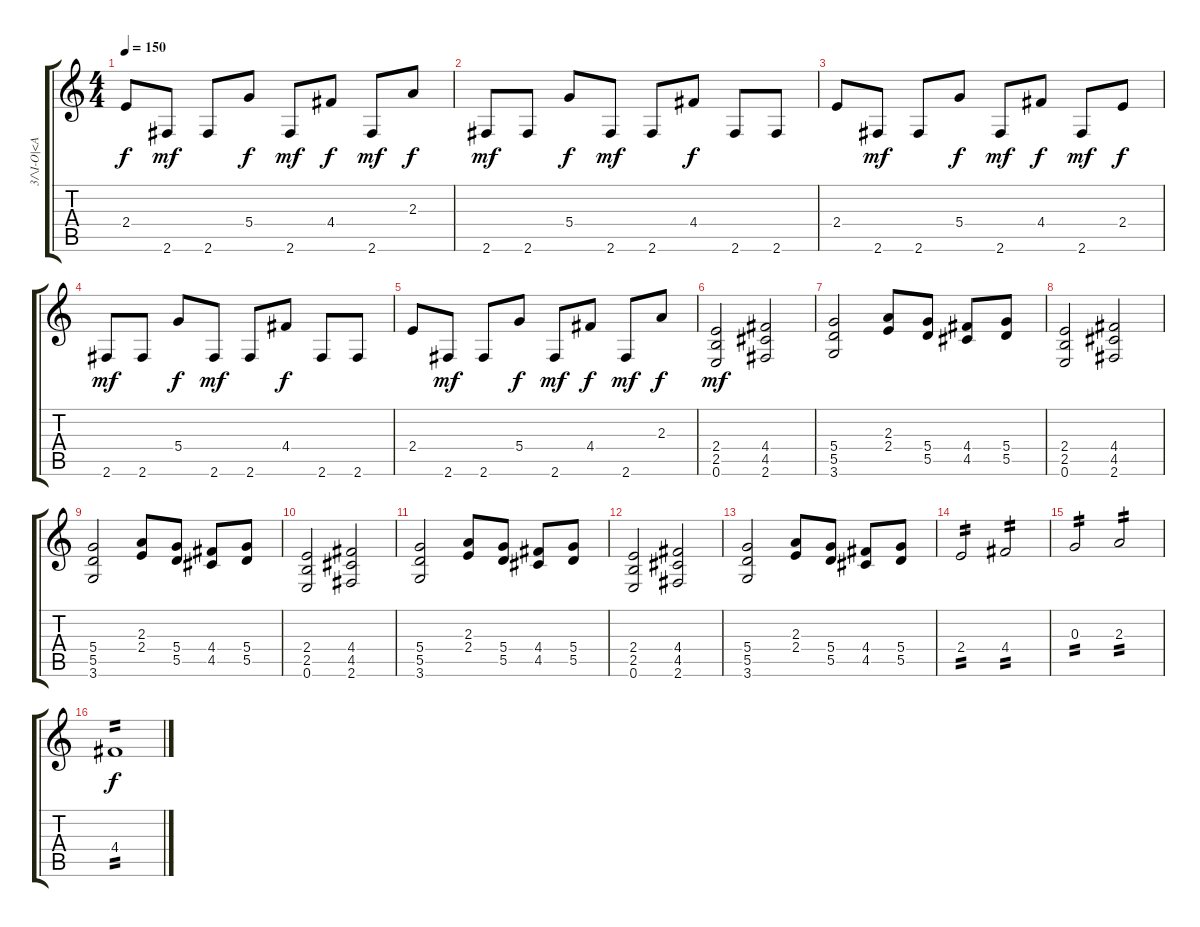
\track ("3/\\I-O|<A" "3/\\I-O|<A") {instrument overdrivenguitar}
\staff {score tabs}
\tuning (E4 B3 G3 D3 A2 E2) {hide}
\ts (4 4)
\tempo 150
\clef g2
\ks c
2.4.8{dy f} 2.6.8{dy mf} 2.6.8 5.4.8{dy f} 2.6.8{dy mf} 4.4.8{dy f} 2.6.8{dy mf} 2.3.8{dy f} |
2.6.8{dy mf} 2.6.8 5.4.8{dy f} 2.6.8{dy mf} 2.6.8 4.4.8{dy f} 2.6.8 2.6.8 |
2.4.8 2.6.8{dy mf} 2.6.8 5.4.8{dy f} 2.6.8{dy mf} 4.4.8{dy f} 2.6.8{dy mf} 2.4.8{dy f} |
2.6.8{dy mf} 2.6.8 5.4.8{dy f} 2.6.8{dy mf} 2.6.8 4.4.8{dy f} 2.6.8 2.6.8 |
2.4.8 2.6.8{dy mf} 2.6.8 5.4.8{dy f} 2.6.8{dy mf} 4.4.8{dy f} 2.6.8{dy mf} 2.3.8{dy f} |
(2.4 2.5 0.6).2{dy mf} (4.4 4.5 2.6).2 |
(5.4 5.5 3.6).2 (2.3 2.4).8 (5.4 5.5).8 (4.4 4.5).8 (5.4 5.5).8 |
(2.4 2.5 0.6).2 (4.4 4.5 2.6).2 |
(5.4 5.5 3.6).2 (2.3 2.4).8 (5.4 5.5).8 (4.4 4.5).8 (5.4 5.5).8 |
(2.4 2.5 0.6).2 (4.4 4.5 2.6).2 |
(5.4 5.5 3.6).2 (2.3 2.4).8 (5.4 5.5).8 (4.4 4.5).8 (5.4 5.5).8 |
(2.4 2.5 0.6).2 (4.4 4.5 2.6).2 |
(5.4 5.5 3.6).2 (2.3 2.4).8 (5.4 5.5).8 (4.4 4.5).8 (5.4 5.5).8 |
2.4.2{tp 2} 4.4.2{tp 2} |
0.3.2{tp 2} 2.3.2{tp 2} |
4.4.1{tp 2 dy f}
